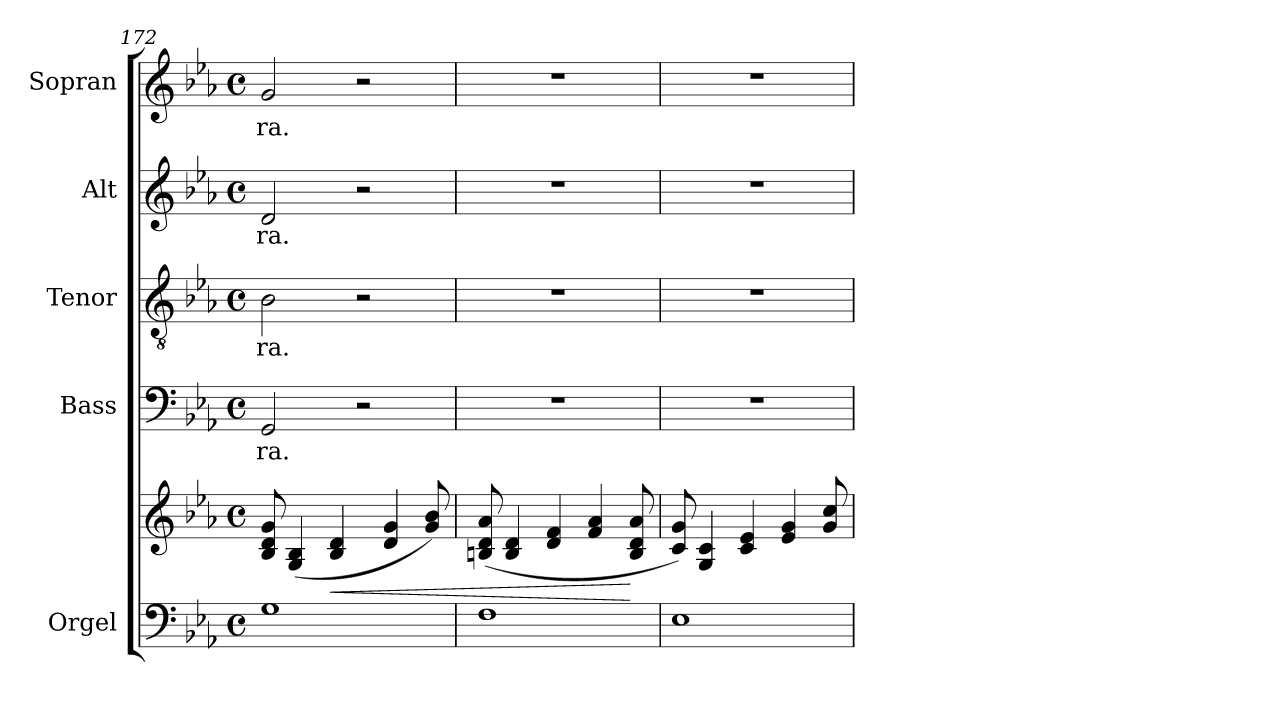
**kern	**kern	**dynam	**kern	**text	**kern	**text	**kern	**text	**kern	**text
*part5	*part5	*part5	*part4	*part4	*part3	*part3	*part2	*part2	*part1	*part1
*staff6	*staff5	*staff5/6	*staff4	*staff4	*staff3	*staff3	*staff2	*staff2	*staff1	*staff1
*I"Orgel	*	*	*I"Bass	*	*I"Tenor	*	*I"Alt	*	*I"Sopran	*
*I'Org.	*	*	*I'B.	*	*I'T.	*	*I'A.	*	*I'S.	*
*clefF4	*clefG2	*	*clefF4	*	*clefGv2	*	*clefG2	*	*clefG2	*
*k[b-e-a-]	*k[b-e-a-]	*	*k[b-e-a-]	*	*k[b-e-a-]	*	*k[b-e-a-]	*	*k[b-e-a-]	*
*E-:	*E-:	*	*E-:	*	*E-:	*	*E-:	*	*E-:	*
*M4/4	*M4/4	*	*M4/4	*	*M4/4	*	*M4/4	*	*M4/4	*
*met(c)	*met(c)	*	*met(c)	*	*met(c)	*	*met(c)	*	*met(c)	*
=172	=172	=172	=172	=172	=172	=172	=172	=172	=172	=172
!	!	!	!	!LO:LY:b	!	!LO:LY:b	!	!LO:LY:b	!	!LO:LY:b
1G	8B-/ 8d/ 8g/	.	2GG/	-ra.	2B-\	-ra.	2d/	-ra.	2g/	-ra.
.	(4G/ 4B-/	.	.	.	.	.	.	.	.	.
!	!	!LO:HP:b	!	!	!	!	!	!	!	!
.	4B-/ 4d/	<	.	.	.	.	.	.	.	.
.	.	.	2r	.	2r	.	2r	.	2r	.
.	4d/ 4g/	.	.	.	.	.	.	.	.	.
.	8g/ 8b-/)	.	.	.	.	.	.	.	.	.
=173	=173	=173	=173	=173	=173	=173	=173	=173	=173	=173
1F	(8Bn/ 8d/ 8a-/	.	1r	.	1r	.	1r	.	1r	.
.	4B/ 4d/	.	.	.	.	.	.	.	.	.
.	4d/ 4f/	.	.	.	.	.	.	.	.	.
.	4f/ 4a-/	.	.	.	.	.	.	.	.	.
.	8B/ 8d/ 8a-/	[	.	.	.	.	.	.	.	.
=174	=174	=174	=174	=174	=174	=174	=174	=174	=174	=174
1E-	8c/ 8g/)	.	1r	.	1r	.	1r	.	1r	.
.	4G/ 4c/	.	.	.	.	.	.	.	.	.
.	4c/ 4e-/	.	.	.	.	.	.	.	.	.
.	4e-/ 4g/	.	.	.	.	.	.	.	.	.
.	8g/ 8cc/	.	.	.	.	.	.	.	.	.
=	=	=	=	=	=	=	=	=	=	=
*-	*-	*-	*-	*-	*-	*-	*-	*-	*-	*-
